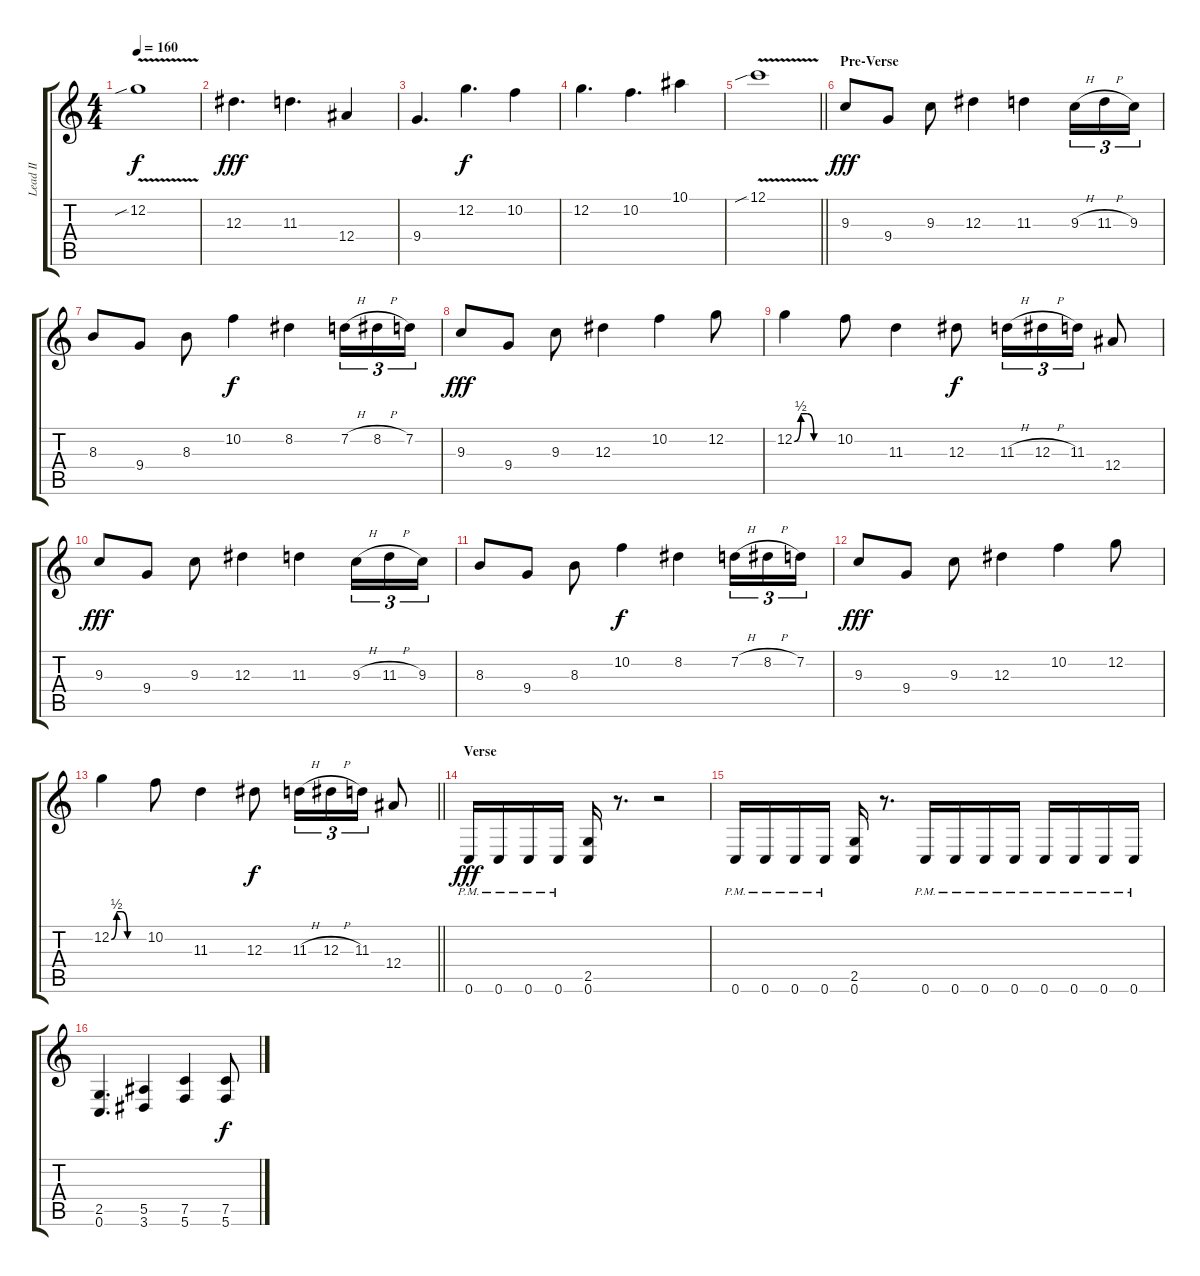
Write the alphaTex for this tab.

\track ("Lead II" "Lead II") {instrument distortionguitar}
\staff {score tabs}
\tuning (C4 G3 Eb3 Bb2 F2 C2) {hide}
\ts (4 4)
\tempo 160
\clef g2
\ks c
12.2{v sib}.1{dy f} |
12.3.4{d dy fff} 11.3.4{d} 12.4.4 |
9.4.4{d} 12.2.4{d dy f} 10.2.4 |
12.2.4{d} 10.2.4{d} 10.1.4 |
\barLineRight lightlight
12.1{v sib}.1 |
\section ("" "Pre-Verse")
9.3.8{dy fff} 9.4.8 9.3.8 12.3.4 11.3.4 9.3{h}.16{tu (3 2)} 11.3{h}.16{tu (3 2)} 9.3.16{tu (3 2)} |
8.3.8 9.4.8 8.3.8 10.2.4{dy f} 8.2.4 7.2{h}.16{tu (3 2)} 8.2{h}.16{tu (3 2)} 7.2.16{tu (3 2)} |
9.3.8{dy fff} 9.4.8 9.3.8 12.3.4 10.2.4 12.2.8 |
12.2{be (custom 0 0 10 2 20 2 30 0 60 0)}.4 10.2.8 11.3.4 12.3.8{dy f} 11.3{h}.16{tu (3 2)} 12.3{h}.16{tu (3 2)} 11.3.16{tu (3 2)} 12.4.8 |
9.3.8{dy fff} 9.4.8 9.3.8 12.3.4 11.3.4 9.3{h}.16{tu (3 2)} 11.3{h}.16{tu (3 2)} 9.3.16{tu (3 2)} |
8.3.8 9.4.8 8.3.8 10.2.4{dy f} 8.2.4 7.2{h}.16{tu (3 2)} 8.2{h}.16{tu (3 2)} 7.2.16{tu (3 2)} |
9.3.8{dy fff} 9.4.8 9.3.8 12.3.4 10.2.4 12.2.8 |
\barLineRight lightlight
12.2{be (custom 0 0 10 2 20 2 30 0 60 0)}.4 10.2.8 11.3.4 12.3.8{dy f} 11.3{h}.16{tu (3 2)} 12.3{h}.16{tu (3 2)} 11.3.16{tu (3 2)} 12.4.8 |
\section ("" "Verse")
0.6{pm}.16{dy fff} 0.6{pm}.16 0.6{pm}.16 0.6{pm}.16 (2.5 0.6).16 r.8{d} r.2 |
0.6{pm}.16 0.6{pm}.16 0.6{pm}.16 0.6{pm}.16 (2.5 0.6).16 r.8{d} 0.6{pm}.16 0.6{pm}.16 0.6{pm}.16 0.6{pm}.16 0.6{pm}.16 0.6{pm}.16 0.6{pm}.16 0.6{pm}.16 |
(2.5 0.6).4{d} (5.5 3.6).4 (7.5 5.6).4 (7.5 5.6).8{dy f}
